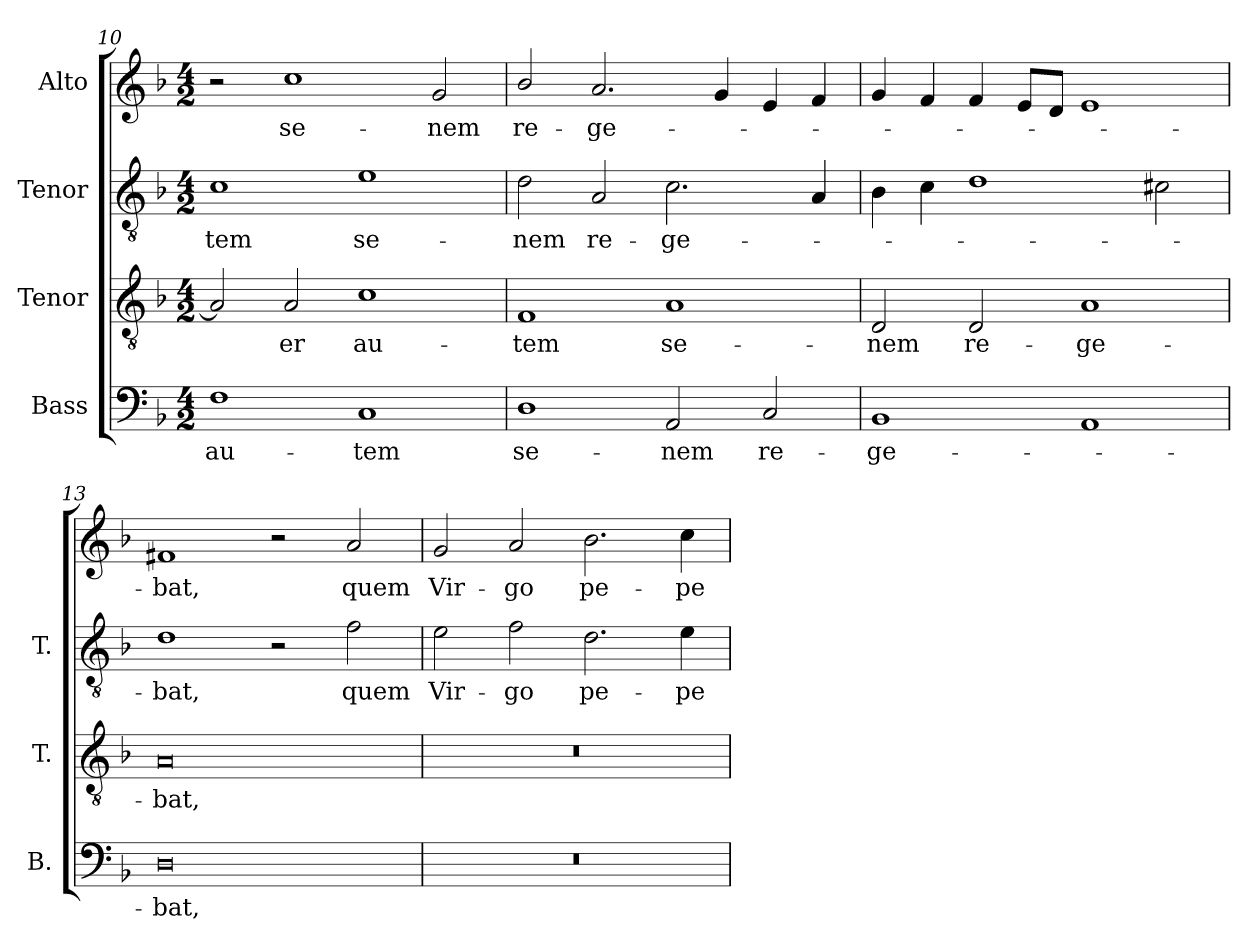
**kern	**text	**kern	**text	**kern	**text	**kern	**text
*part4	*part4	*part3	*part3	*part2	*part2	*part1	*part1
*staff4	*staff4	*staff3	*staff3	*staff2	*staff2	*staff1	*staff1
*I"Bass	*	*I"Tenor	*	*I"Tenor	*	*I"Alto	*
*I'B.	*	*I'T.	*	*I'T.	*	*	*
*clefF4	*	*clefGv2	*	*clefGv2	*	*clefG2	*
*	*	*ITrd7c12	*	*ITrd7c12	*	*	*
*k[b-]	*	*k[b-]	*	*k[b-]	*	*k[b-]	*
*F:	*	*F:	*	*F:	*	*F:	*
*M4/2	*	*M4/2	*	*M4/2	*	*M4/2	*
=10	=10	=10	=10	=10	=10	=10	=10
!	!LO:LY:b:color=#000000	!	!	!	!	!	!
!	!	!	!	!	!LO:LY:b:color=#000000	!	!
1Fi	au-	2AAi/]	.	1Ci	-tem	2r	.
!	!	!	!LO:LY:b:color=#000000	!	!	!	!
!	!	!	!	!	!	!	!LO:LY:b:color=#000000
.	.	2AAi/	-er	.	.	1cci	se-
!	!LO:LY:b:color=#000000	!	!	!	!	!	!
!	!	!	!LO:LY:b:color=#000000	!	!	!	!
!	!	!	!	!	!LO:LY:b:color=#000000	!	!
1Ci	-tem	1Ci	au-	1Ei	se-	.	.
!	!	!	!	!	!	!	!LO:LY:b:color=#000000
.	.	.	.	.	.	2gi/	-nem
=11	=11	=11	=11	=11	=11	=11	=11
!	!LO:LY:b:color=#000000	!	!	!	!	!	!
!	!	!	!LO:LY:b:color=#000000	!	!	!	!
!	!	!	!	!	!LO:LY:b:color=#000000	!	!
!	!	!	!	!	!	!	!LO:LY:b:color=#000000
1Di	se-	1FFi	-tem	2Di\	-nem	2b-i/	re-
!	!	!	!	!	!LO:LY:b:color=#000000	!	!
!	!	!	!	!	!	!	!LO:LY:b:color=#000000
.	.	.	.	2AAi/	re-	2.ai/	-ge-
!	!LO:LY:b:color=#000000	!	!	!	!	!	!
!	!	!	!LO:LY:b:color=#000000	!	!	!	!
!	!	!	!	!	!LO:LY:b:color=#000000	!	!
2AAi/	-nem	1AAi	se-	2.Ci\	-ge-	.	.
.	.	.	.	.	.	4gi/	.
!	!LO:LY:b:color=#000000	!	!	!	!	!	!
2Ci/	re-	.	.	.	.	4ei/	.
.	.	.	.	4AAi/	.	4fi/	.
=12	=12	=12	=12	=12	=12	=12	=12
!	!LO:LY:b:color=#000000	!	!	!	!	!	!
!	!	!	!LO:LY:b:color=#000000	!	!	!	!
1BB-i	-ge-	2DDi/	-nem	4BB-i\	.	4gi/	.
.	.	.	.	4Ci\	.	4fi/	.
!	!	!	!LO:LY:b:color=#000000	!	!	!	!
.	.	2DDi/	re-	1Di	.	4fi/	.
.	.	.	.	.	.	8ei/L	.
.	.	.	.	.	.	8di/J	.
!	!	!	!LO:LY:b:color=#000000	!	!	!	!
1AAi	.	1AAi	-ge-	.	.	1ei	.
.	.	.	.	2C#Xi\	.	.	.
=13	=13	=13	=13	=13	=13	=13	=13
!	!LO:LY:b:color=#000000	!	!	!	!	!	!
!	!	!	!LO:LY:b:color=#000000	!	!	!	!
!	!	!	!	!	!LO:LY:b:color=#000000	!	!
!	!	!	!	!	!	!	!LO:LY:b:color=#000000
0Di	-bat,	0AAi	-bat,	1Di	-bat,	1f#Xi	-bat,
.	.	.	.	2r	.	2r	.
!	!	!	!	!	!LO:LY:b:color=#000000	!	!
!	!	!	!	!	!	!	!LO:LY:b:color=#000000
.	.	.	.	2Fi\	quem	2ai/	quem
!!LO:LB:g=z
=14	=14	=14	=14	=14	=14	=14	=14
!LO:N:vis=1	!	!LO:N:vis=1	!	!	!	!	!
!	!	!	!	!	!LO:LY:b:color=#000000	!	!
!	!	!	!	!	!	!	!LO:LY:b:color=#000000
0r	.	0r	.	2Ei\	Vir-	2gi/	Vir-
!	!	!	!	!	!LO:LY:b:color=#000000	!	!
!	!	!	!	!	!	!	!LO:LY:b:color=#000000
.	.	.	.	2Fi\	-go	2ai/	-go
!	!	!	!	!	!LO:LY:b:color=#000000	!	!
!	!	!	!	!	!	!	!LO:LY:b:color=#000000
.	.	.	.	2.Di\	pe-	2.b-i\	pe-
!	!	!	!	!	!LO:LY:b:color=#000000	!	!
!	!	!	!	!	!	!	!LO:LY:b:color=#000000
.	.	.	.	4Ei\	-pe-	4cci\	-pe-
=	=	=	=	=	=	=	=
*-	*-	*-	*-	*-	*-	*-	*-
